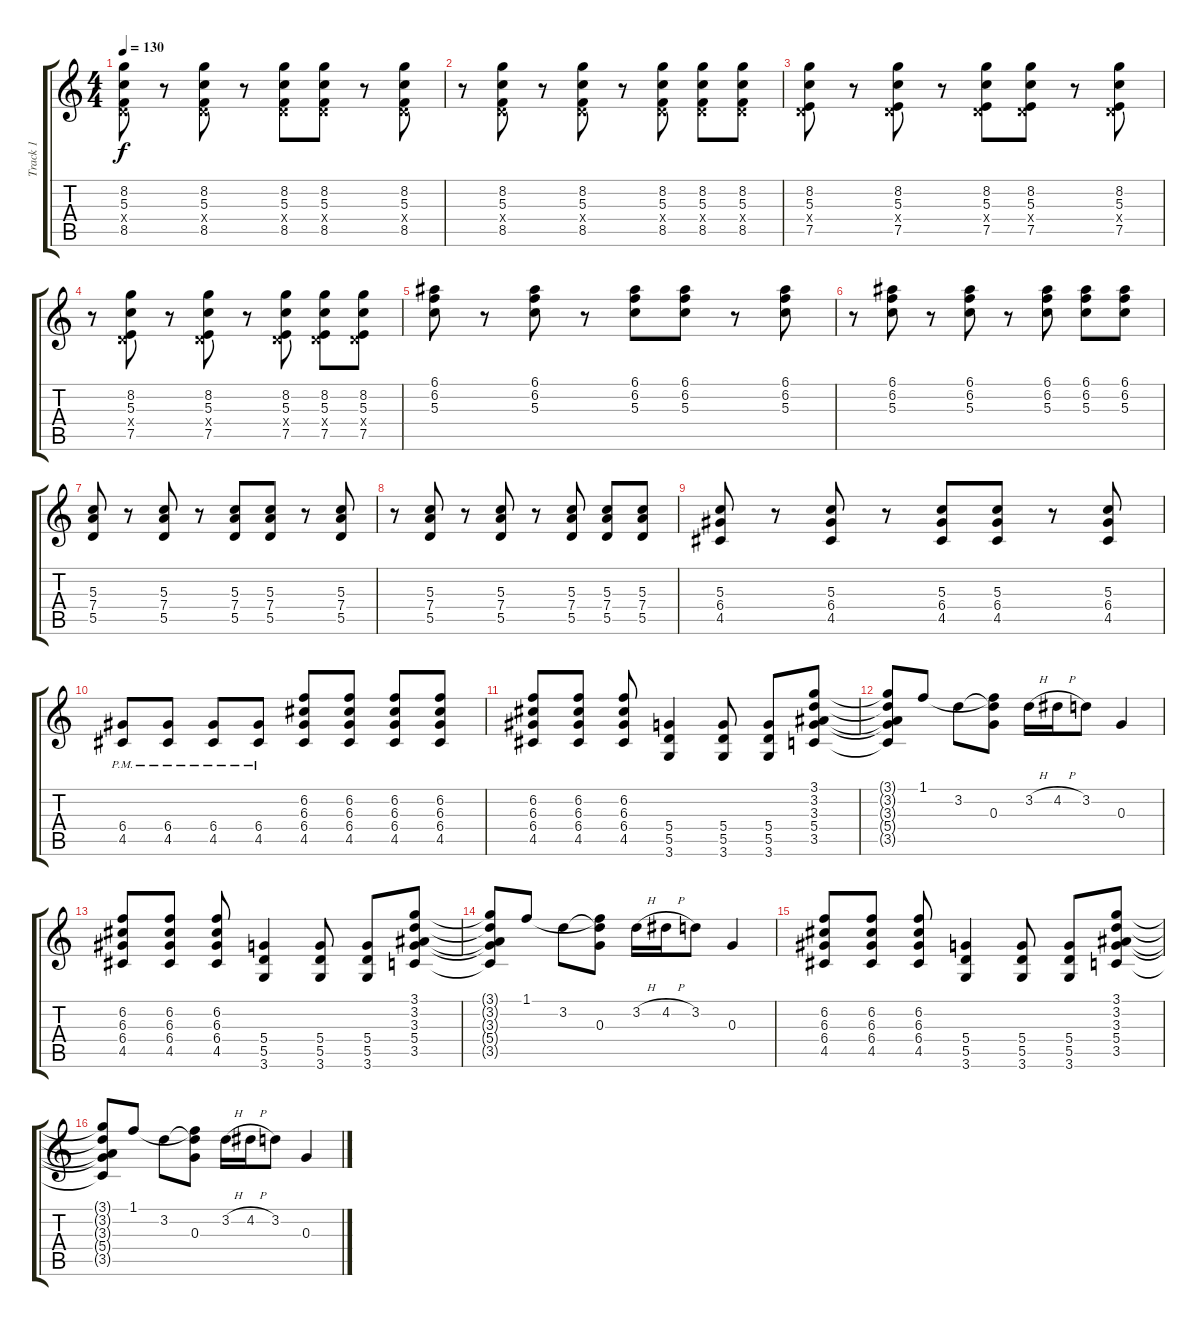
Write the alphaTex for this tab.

\track ("Track 1" "Track 1") {instrument overdrivenguitar}
\staff {score tabs}
\tuning (E4 B3 G3 D3 A2 E2) {hide}
\ts (4 4)
\tempo 130
\clef g2
\ks c
(8.2 5.3 0.4{x} 8.5).8{dy f} r.8 (8.2 5.3 0.4{x} 8.5).8 r.8 (8.2 5.3 0.4{x} 8.5).8 (8.2 5.3 0.4{x} 8.5).8 r.8 (8.2 5.3 0.4{x} 8.5).8 |
r.8 (8.2 5.3 0.4{x} 8.5).8 r.8 (8.2 5.3 0.4{x} 8.5).8 r.8 (8.2 5.3 0.4{x} 8.5).8 (8.2 5.3 0.4{x} 8.5).8 (8.2 5.3 0.4{x} 8.5).8 |
(8.2 5.3 0.4{x} 7.5).8 r.8 (8.2 5.3 0.4{x} 7.5).8 r.8 (8.2 5.3 0.4{x} 7.5).8 (8.2 5.3 0.4{x} 7.5).8 r.8 (8.2 5.3 0.4{x} 7.5).8 |
r.8 (8.2 5.3 0.4{x} 7.5).8 r.8 (8.2 5.3 0.4{x} 7.5).8 r.8 (8.2 5.3 0.4{x} 7.5).8 (8.2 5.3 0.4{x} 7.5).8 (8.2 5.3 0.4{x} 7.5).8 |
(6.1 6.2 5.3).8 r.8 (6.1 6.2 5.3).8 r.8 (6.1 6.2 5.3).8 (6.1 6.2 5.3).8 r.8 (6.1 6.2 5.3).8 |
r.8 (6.1 6.2 5.3).8 r.8 (6.1 6.2 5.3).8 r.8 (6.1 6.2 5.3).8 (6.1 6.2 5.3).8 (6.1 6.2 5.3).8 |
(5.3 7.4 5.5).8 r.8 (5.3 7.4 5.5).8 r.8 (5.3 7.4 5.5).8 (5.3 7.4 5.5).8 r.8 (5.3 7.4 5.5).8 |
r.8 (5.3 7.4 5.5).8 r.8 (5.3 7.4 5.5).8 r.8 (5.3 7.4 5.5).8 (5.3 7.4 5.5).8 (5.3 7.4 5.5).8 |
(5.3 6.4 4.5).8 r.8 (5.3 6.4 4.5).8 r.8 (5.3 6.4 4.5).8 (5.3 6.4 4.5).8 r.8 (5.3 6.4 4.5).8 |
(6.4{pm} 4.5{pm}).8 (6.4{pm} 4.5{pm}).8 (6.4{pm} 4.5{pm}).8 (6.4{pm} 4.5{pm}).8 (6.2 6.3 6.4 4.5).8 (6.2 6.3 6.4 4.5).8 (6.2 6.3 6.4 4.5).8 (6.2 6.3 6.4 4.5).8 |
(6.2 6.3 6.4 4.5).8 (6.2 6.3 6.4 4.5).8 (6.2 6.3 6.4 4.5).8 (5.4 5.5 3.6).4 (5.4 5.5 3.6).8 (5.4 5.5 3.6).8 (3.1 3.2 3.3 5.4 3.5).8 |
(3.1{t} 3.2{t} 3.3{t} 5.4{t} 3.5{t}).8 1.1.8 3.2.8 (1.1{t} 3.2{t} 0.3).8 3.2{h}.16 4.2{h}.16 3.2.8 0.3.4 |
(6.2 6.3 6.4 4.5).8 (6.2 6.3 6.4 4.5).8 (6.2 6.3 6.4 4.5).8 (5.4 5.5 3.6).4 (5.4 5.5 3.6).8 (5.4 5.5 3.6).8 (3.1 3.2 3.3 5.4 3.5).8 |
(3.1{t} 3.2{t} 3.3{t} 5.4{t} 3.5{t}).8 1.1.8 3.2.8 (1.1{t} 3.2{t} 0.3).8 3.2{h}.16 4.2{h}.16 3.2.8 0.3.4 |
(6.2 6.3 6.4 4.5).8 (6.2 6.3 6.4 4.5).8 (6.2 6.3 6.4 4.5).8 (5.4 5.5 3.6).4 (5.4 5.5 3.6).8 (5.4 5.5 3.6).8 (3.1 3.2 3.3 5.4 3.5).8 |
(3.1{t} 3.2{t} 3.3{t} 5.4{t} 3.5{t}).8 1.1.8 3.2.8 (1.1{t} 3.2{t} 0.3).8 3.2{h}.16 4.2{h}.16 3.2.8 0.3.4
